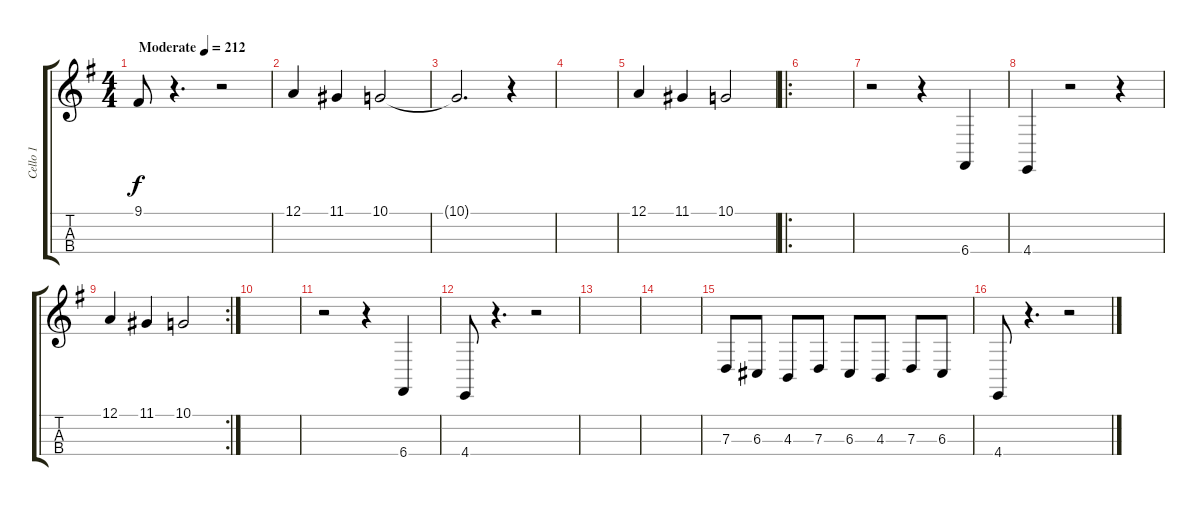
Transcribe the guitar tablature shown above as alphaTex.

\track ("Cello 1" "Cello 1") {instrument cello}
\staff {score tabs}
\tuning (A3 D3 G2 C2) {hide}
\ts (4 4)
\tempo (212 "Moderate")
\clef g2
\ks g
9.1.8{dy f instrument cello} r.4{d} r.2 |
12.1.4 11.1.4 10.1.2 |
10.1{t}.2{d} r.4 |
|
12.1.4 11.1.4 10.1.2 |
\ro
|
r.2 r.4 6.4.4 |
4.4.4 r.2 r.4 |
\rc 2
12.1.4 11.1.4 10.1.2 |
|
r.2 r.4 6.4.4 |
4.4.8 r.4{d} r.2 |
|
|
7.3.8 6.3.8 4.3.8 7.3.8 6.3.8 4.3.8 7.3.8 6.3.8 |
4.4.8 r.4{d} r.2
